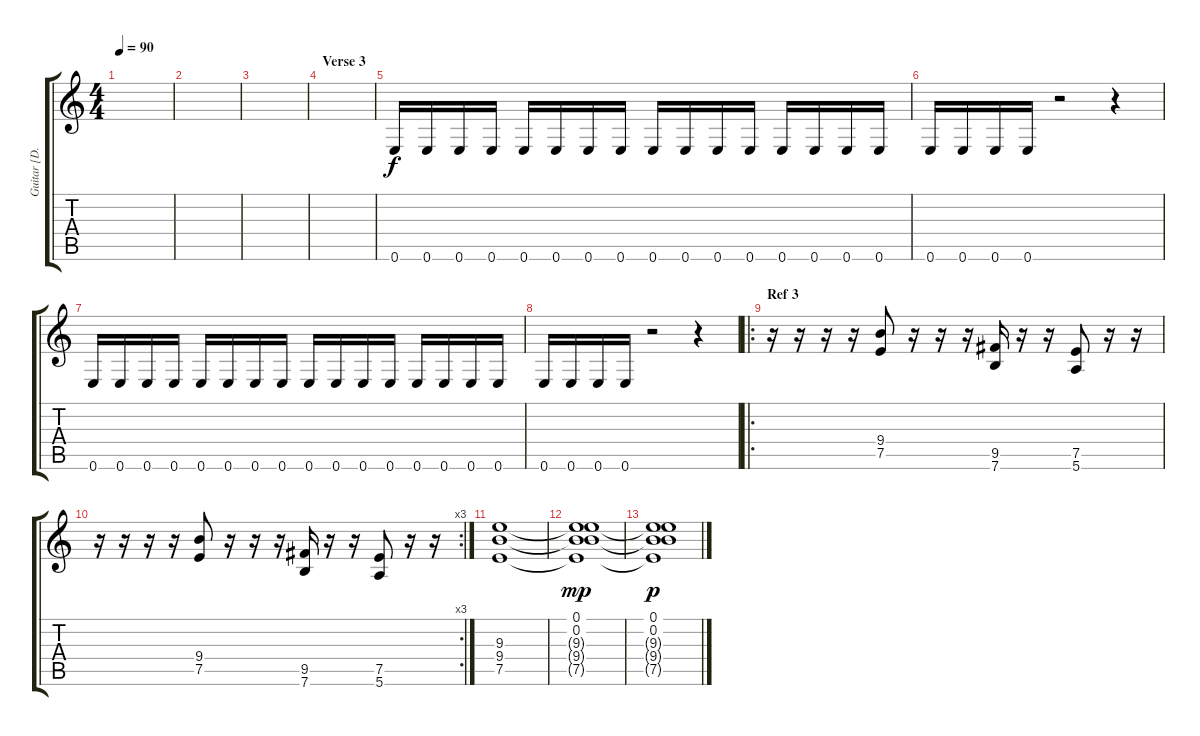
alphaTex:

\track ("Guitar [rkowitz]" "Guitar [D.") {instrument overdrivenguitar}
\staff {score tabs}
\tuning (E4 B3 G3 D3 A2 E2) {hide}
\ts (4 4)
\tempo 90
\clef g2
\ks c
|
|
|
\section ("" "Verse 3")
|
0.6.16{volume 10 instrument guitarharmonics} 0.6.16 0.6.16 0.6.16 0.6.16 0.6.16 0.6.16 0.6.16 0.6.16 0.6.16 0.6.16 0.6.16 0.6.16 0.6.16 0.6.16 0.6.16 |
0.6.16 0.6.16 0.6.16 0.6.16 r.2 r.4 |
0.6.16{volume 10 instrument guitarharmonics} 0.6.16 0.6.16 0.6.16 0.6.16 0.6.16 0.6.16 0.6.16 0.6.16 0.6.16 0.6.16 0.6.16 0.6.16 0.6.16 0.6.16 0.6.16 |
0.6.16 0.6.16 0.6.16 0.6.16 r.2 r.4 |
\ro
\section ("" "Ref 3")
r.16{volume 13 instrument overdrivenguitar} r.16 r.16 r.16 (9.4 7.5).8 r.16 r.16 r.16 (9.5 7.6).16 r.16 r.16 (7.5 5.6).8 r.16 r.16 |
\rc 3
r.16{volume 13 instrument overdrivenguitar} r.16 r.16 r.16 (9.4 7.5).8 r.16 r.16 r.16 (9.5 7.6).16 r.16 r.16 (7.5 5.6).8 r.16 r.16 |
(9.3 9.4 7.5).1{instrument guitarharmonics} |
(0.1 0.2 9.3{t} 9.4{t} 7.5{t}).1{dy mp} |
(0.1 0.2 9.3{t} 9.4{t} 7.5{t}).1{dy p}
